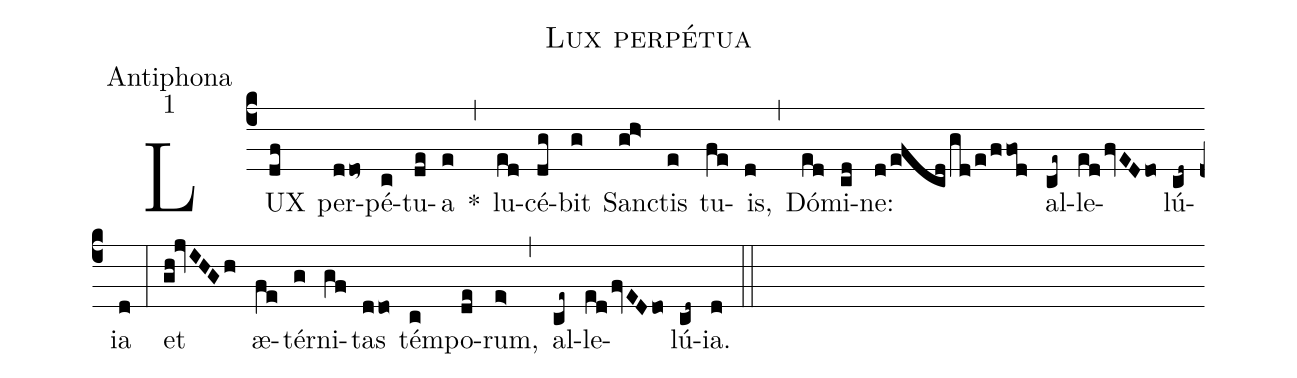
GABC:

name:Lux perpétua;
office-part:Antiphona;
mode:1;
%%
(c4) LUX(df) per(ddo~)pé(c)tu(de)a(e) *(,) lu(ed)cé(dg)bit(g) San(gh>)ctis(e) tu(fe)is,(d) (,) Dó(ed)mi(cd)ne:(d/efcd/gd/e/f/fod) al(ce~)le(edfvEDdo)lú(cd~)ia(d) (:) et(gh!jvIHGh) æ(fe)tér(g)ni(gf)tas(ddo) tém(c)po(de)rum,(e>) (,) al(ce~)le(edfvEDdo)lú(cd~)ia.(d) (::)
